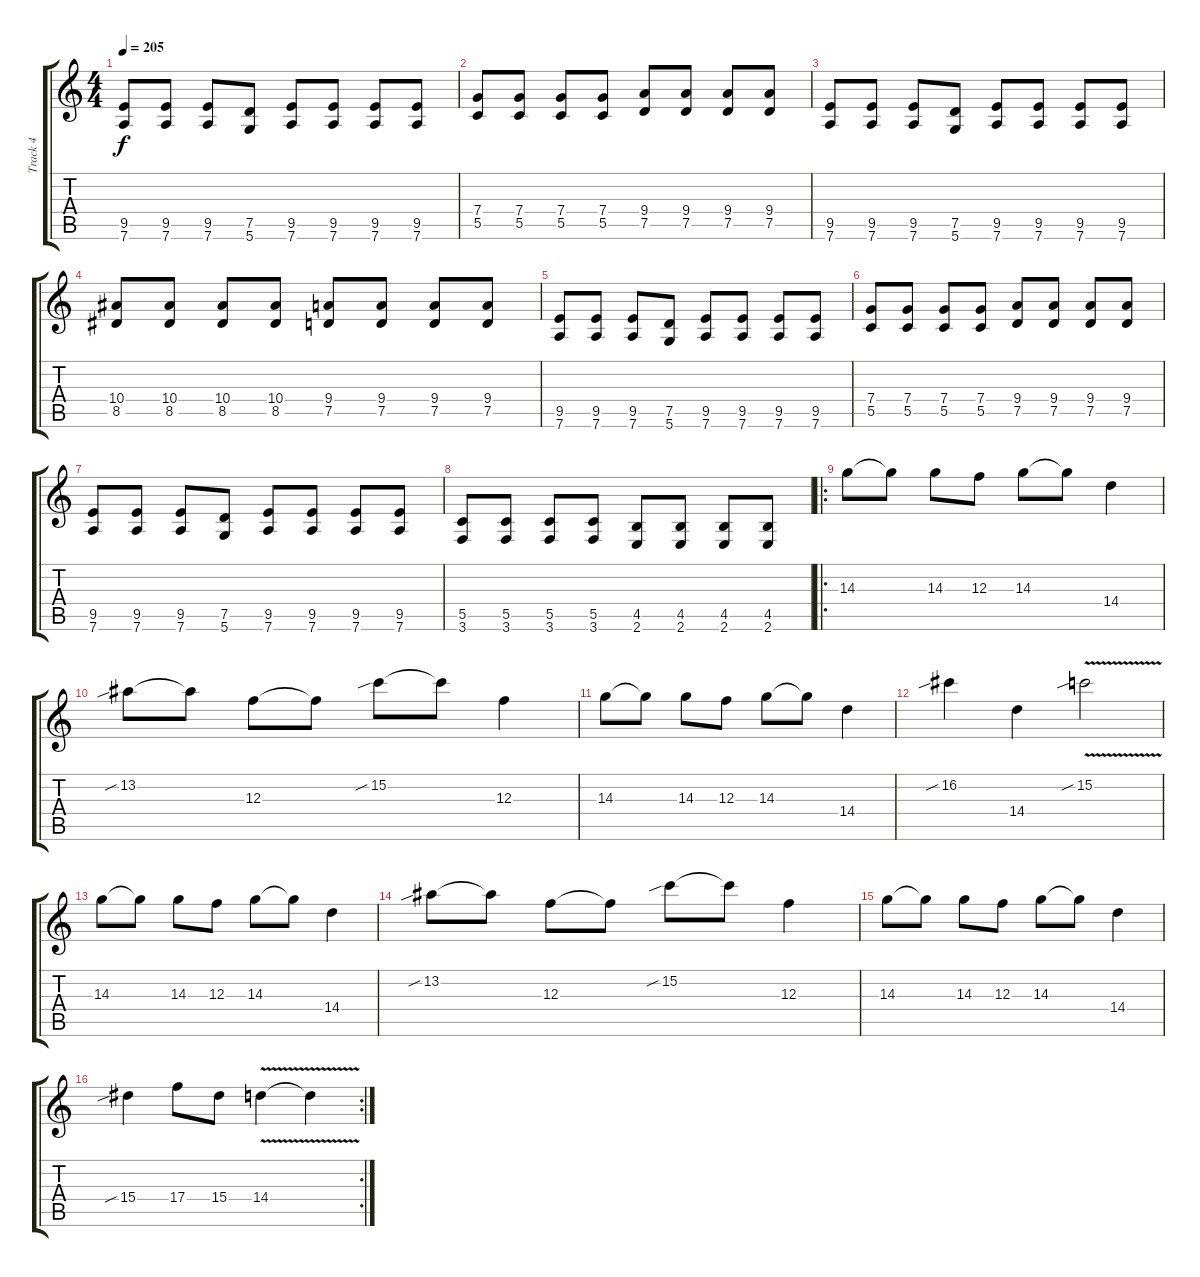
\track ("Track 4" "Track 4") {instrument distortionguitar}
\staff {score tabs}
\tuning (D4 A3 F3 C3 G2 D2) {hide}
\ts (4 4)
\tempo 205
\clef g2
\ks c
(9.5 7.6).8{dy f} (9.5 7.6).8 (9.5 7.6).8 (7.5 5.6).8 (9.5 7.6).8 (9.5 7.6).8 (9.5 7.6).8 (9.5 7.6).8 |
(7.4 5.5).8 (7.4 5.5).8 (7.4 5.5).8 (7.4 5.5).8 (9.4 7.5).8 (9.4 7.5).8 (9.4 7.5).8 (9.4 7.5).8 |
(9.5 7.6).8 (9.5 7.6).8 (9.5 7.6).8 (7.5 5.6).8 (9.5 7.6).8 (9.5 7.6).8 (9.5 7.6).8 (9.5 7.6).8 |
(10.4 8.5).8 (10.4 8.5).8 (10.4 8.5).8 (10.4 8.5).8 (9.4 7.5).8 (9.4 7.5).8 (9.4 7.5).8 (9.4 7.5).8 |
(9.5 7.6).8 (9.5 7.6).8 (9.5 7.6).8 (7.5 5.6).8 (9.5 7.6).8 (9.5 7.6).8 (9.5 7.6).8 (9.5 7.6).8 |
(7.4 5.5).8 (7.4 5.5).8 (7.4 5.5).8 (7.4 5.5).8 (9.4 7.5).8 (9.4 7.5).8 (9.4 7.5).8 (9.4 7.5).8 |
(9.5 7.6).8 (9.5 7.6).8 (9.5 7.6).8 (7.5 5.6).8 (9.5 7.6).8 (9.5 7.6).8 (9.5 7.6).8 (9.5 7.6).8 |
(5.5 3.6).8 (5.5 3.6).8 (5.5 3.6).8 (5.5 3.6).8 (4.5 2.6).8 (4.5 2.6).8 (4.5 2.6).8 (4.5 2.6).8 |
\ro
14.3.8 14.3{t}.8 14.3.8 12.3.8 14.3.8 14.3{t}.8 14.4.4 |
13.2{sib}.8 13.2{t}.8 12.3.8 12.3{t}.8 15.2{sib}.8 15.2{t}.8 12.3.4 |
14.3.8 14.3{t}.8 14.3.8 12.3.8 14.3.8 14.3{t}.8 14.4.4 |
16.2{sib}.4 14.4.4 15.2{v sib}.2 |
14.3.8 14.3{t}.8 14.3.8 12.3.8 14.3.8 14.3{t}.8 14.4.4 |
13.2{sib}.8 13.2{t}.8 12.3.8 12.3{t}.8 15.2{sib}.8 15.2{t}.8 12.3.4 |
14.3.8 14.3{t}.8 14.3.8 12.3.8 14.3.8 14.3{t}.8 14.4.4 |
\rc 2
15.4{sib}.4 17.4.8 15.4.8 14.4{v}.4 14.4{t}.4
